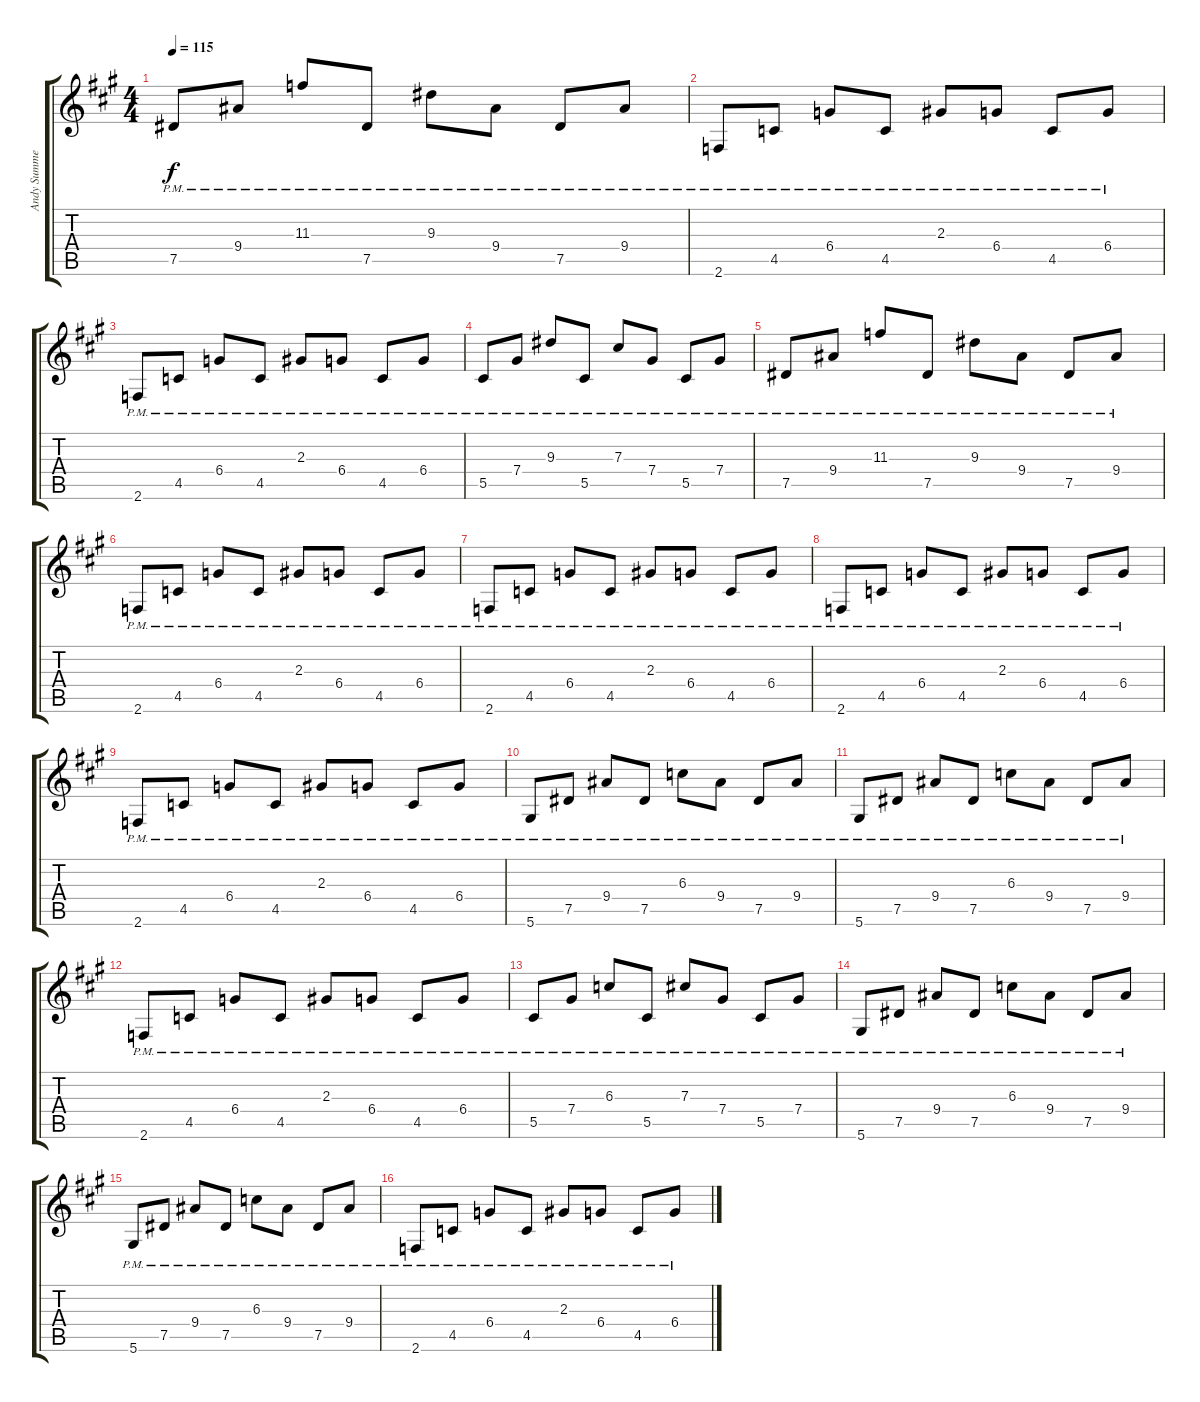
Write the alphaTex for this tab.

\track ("Andy Summers (P.M)" "Andy Summe") {instrument electricguitarclean}
\staff {score tabs}
\tuning (Eb4 Bb3 Gb3 Db3 Ab2 Eb2) {hide}
\ts (4 4)
\tempo 115
\clef g2
\ks a
7.5{pm}.8{dy f} 9.4{pm}.8 11.3{pm}.8 7.5{pm}.8 9.3{pm}.8 9.4{pm}.8 7.5{pm}.8 9.4{pm}.8 |
2.6{pm}.8 4.5{pm}.8 6.4{pm}.8 4.5{pm}.8 2.3{pm}.8 6.4{pm}.8 4.5{pm}.8 6.4{pm}.8 |
2.6{pm}.8 4.5{pm}.8 6.4{pm}.8 4.5{pm}.8 2.3{pm}.8 6.4{pm}.8 4.5{pm}.8 6.4{pm}.8 |
5.5{pm}.8 7.4{pm}.8 9.3{pm}.8 5.5{pm}.8 7.3{pm}.8 7.4{pm}.8 5.5{pm}.8 7.4{pm}.8 |
7.5{pm}.8 9.4{pm}.8 11.3{pm}.8 7.5{pm}.8 9.3{pm}.8 9.4{pm}.8 7.5{pm}.8 9.4{pm}.8 |
2.6{pm}.8 4.5{pm}.8 6.4{pm}.8 4.5{pm}.8 2.3{pm}.8 6.4{pm}.8 4.5{pm}.8 6.4{pm}.8 |
2.6{pm}.8 4.5{pm}.8 6.4{pm}.8 4.5{pm}.8 2.3{pm}.8 6.4{pm}.8 4.5{pm}.8 6.4{pm}.8 |
2.6{pm}.8 4.5{pm}.8 6.4{pm}.8 4.5{pm}.8 2.3{pm}.8 6.4{pm}.8 4.5{pm}.8 6.4{pm}.8 |
2.6{pm}.8 4.5{pm}.8 6.4{pm}.8 4.5{pm}.8 2.3{pm}.8 6.4{pm}.8 4.5{pm}.8 6.4{pm}.8 |
5.6{pm}.8 7.5{pm}.8 9.4{pm}.8 7.5{pm}.8 6.3{pm}.8 9.4{pm}.8 7.5{pm}.8 9.4{pm}.8 |
5.6{pm}.8 7.5{pm}.8 9.4{pm}.8 7.5{pm}.8 6.3{pm}.8 9.4{pm}.8 7.5{pm}.8 9.4{pm}.8 |
2.6{pm}.8 4.5{pm}.8 6.4{pm}.8 4.5{pm}.8 2.3{pm}.8 6.4{pm}.8 4.5{pm}.8 6.4{pm}.8 |
5.5{pm}.8 7.4{pm}.8 6.3{pm}.8 5.5{pm}.8 7.3{pm}.8 7.4{pm}.8 5.5{pm}.8 7.4{pm}.8 |
5.6{pm}.8 7.5{pm}.8 9.4{pm}.8 7.5{pm}.8 6.3{pm}.8 9.4{pm}.8 7.5{pm}.8 9.4{pm}.8 |
5.6{pm}.8 7.5{pm}.8 9.4{pm}.8 7.5{pm}.8 6.3{pm}.8 9.4{pm}.8 7.5{pm}.8 9.4{pm}.8 |
2.6{pm}.8 4.5{pm}.8 6.4{pm}.8 4.5{pm}.8 2.3{pm}.8 6.4{pm}.8 4.5{pm}.8 6.4{pm}.8
